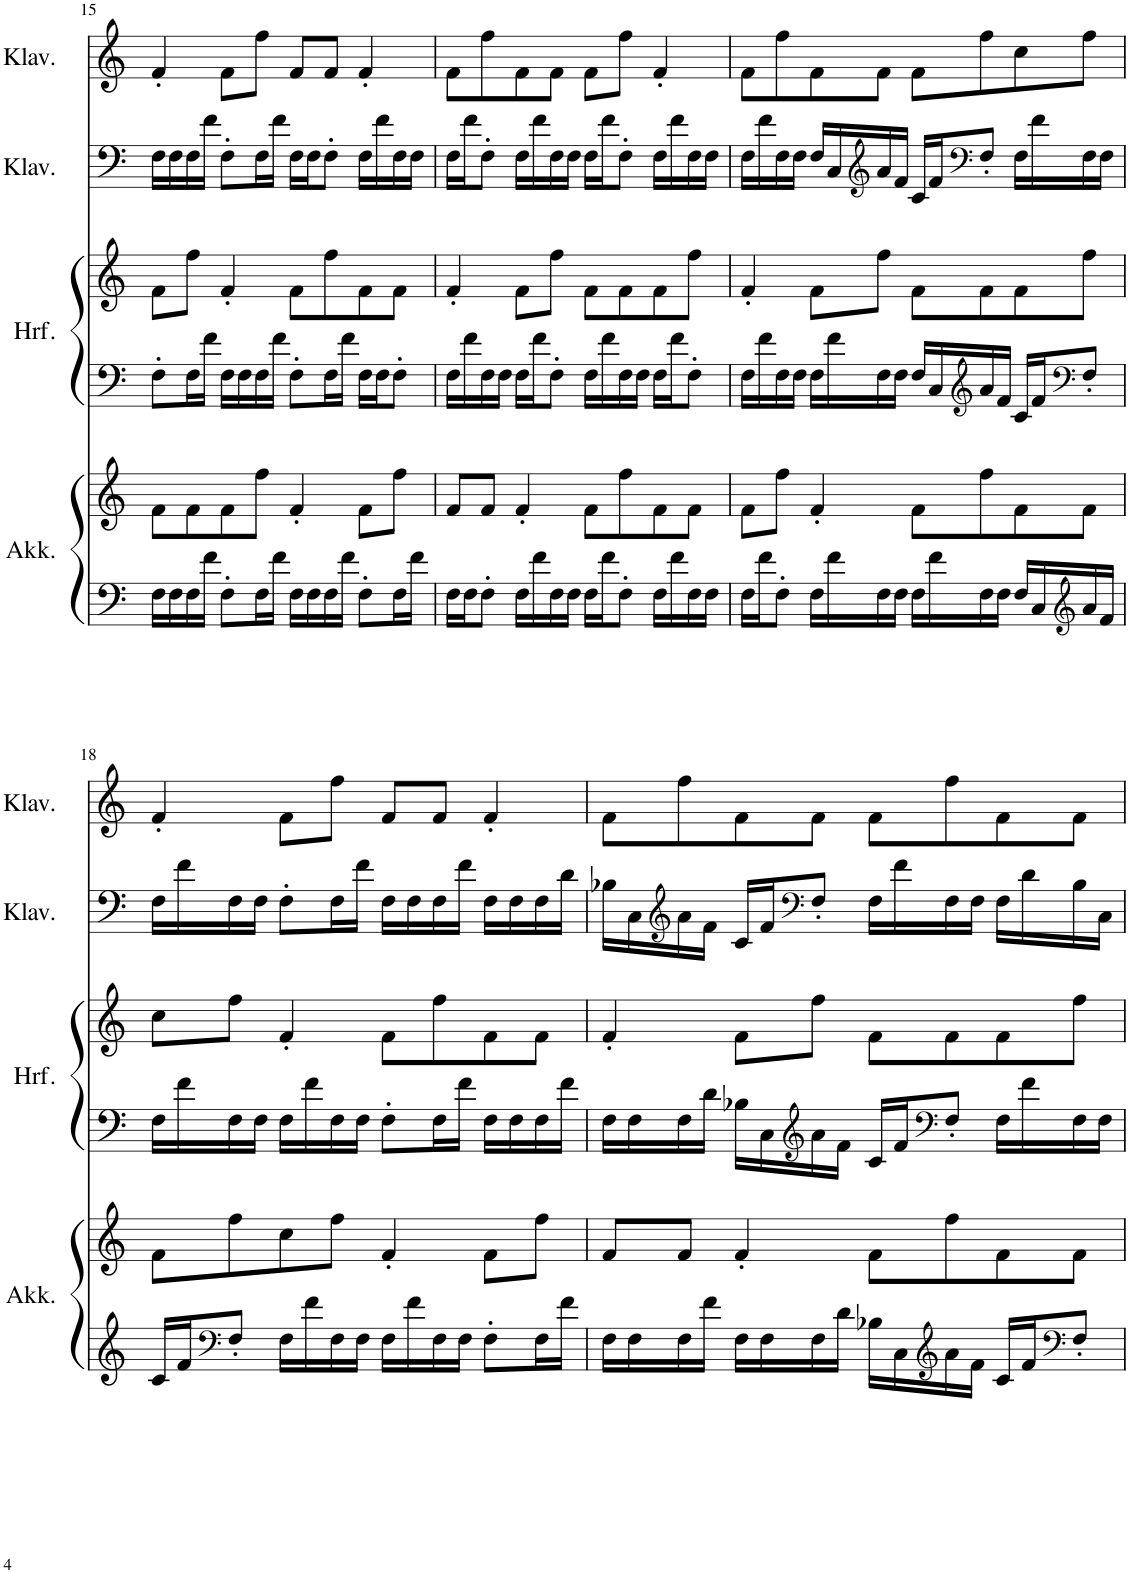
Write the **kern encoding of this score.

**kern	**kern	**kern	**kern	**kern	**kern
*part4	*part4	*part3	*part3	*part2	*part1
*staff6	*staff5	*staff4	*staff3	*staff2	*staff1
*I"Akkordeon	*	*I"Harfe	*	*I"Klavier	*I"Klavier
*I'Akk.	*	*I'Hrf.	*	*I'Klav.	*I'Klav.
!!LO:PB:g=z
*clefF4	*clefG2	*clefF4	*clefG2	*clefG2	*clefG2
*k[]	*k[]	*k[]	*k[]	*k[]	*k[]
*M4/4	*M4/4	*M4/4	*M4/4	*M4/4	*M4/4
=15	=15	=15	=15	=15	=15
16F\LL	8f\L	8F'\L	8f\L	16F\LL	4f'/
16F\	.	.	.	16F\	.
16F\	8f\	16F\L	8ff\J	16F\	.
16f\JJ	.	16f\JJ	.	16f\JJ	.
8F'\L	8f\	16F\LL	4f'/	8F'\L	8f\L
.	.	16F\	.	.	.
16F\L	8ff\J	16F\	.	16F\L	8ff\J
16f\JJ	.	16f\JJ	.	16f\JJ	.
16F\LL	4f'/	8F'\L	8f\L	16F\LL	8f/L
16F\	.	.	.	16F\J	.
16F\	.	16F\L	8ff\	8F'\J	8f/J
16f\JJ	.	16f\JJ	.	.	.
8F'\L	8f\L	16F\LL	8f\	16F\LL	4f'/
.	.	16F\J	.	16f\	.
16F\L	8ff\J	8F'\J	8f\J	16F\	.
16f\JJ	.	.	.	16F\JJ	.
=16	=16	=16	=16	=16	=16
16F\LL	8f/L	16F\LL	4f'/	16F\LL	8f\L
16F\J	.	16f\	.	16f\J	.
8F'\J	8f/J	16F\	.	8F'\J	8ff\
.	.	16F\JJ	.	.	.
16F\LL	4f'/	16F\LL	8f\L	16F\LL	8f\
16f\	.	16f\J	.	16f\	.
16F\	.	8F'\J	8ff\J	16F\	8f\J
16F\JJ	.	.	.	16F\JJ	.
16F\LL	8f\L	16F\LL	8f\L	16F\LL	8f\L
16f\J	.	16f\	.	16f\J	.
8F'\J	8ff\	16F\	8f\	8F'\J	8ff\J
.	.	16F\JJ	.	.	.
16F\LL	8f\	16F\LL	8f\	16F\LL	4f'/
16f\	.	16f\J	.	16f\	.
16F\	8f\J	8F'\J	8ff\J	16F\	.
16F\JJ	.	.	.	16F\JJ	.
=17	=17	=17	=17	=17	=17
16F\LL	8f\L	16F\LL	4f'/	16F\LL	8f\L
16f\J	.	16f\	.	16f\	.
8F'\J	8ff\J	16F\	.	16F\	8ff\
.	.	16F\JJ	.	16F\JJ	.
16F\LL	4f'/	16F\LL	8f\L	16F/LL	8f\
16f\	.	16f\	.	16C/	.
*	*	*	*	*clefG2	*
16F\	.	16F\	8ff\J	16a/	8f\J
16F\JJ	.	16F\JJ	.	16f/JJ	.
16F\LL	8f\L	16F/LL	8f\L	16c/LL	8f\L
16f\	.	16C/	.	16f/J	.
*	*	*clefG2	*	*clefF4	*
16F\	8ff\	16a/	8f\	8F'/J	8ff\
16F\JJ	.	16f/JJ	.	.	.
16F/LL	8f\	16c/LL	8f\	16F\LL	8cc\
16C/	.	16f/J	.	16f\	.
*clefG2	*	*clefF4	*	*	*
16a/	8f\J	8F'/J	8ff\J	16F\	8ff\J
16f/JJ	.	.	.	16F\JJ	.
!!LO:LB:g=z
=18	=18	=18	=18	=18	=18
16c/LL	8f\L	16F\LL	8cc\L	16F\LL	4f'/
16f/J	.	16f\	.	16f\	.
*clefF4	*	*	*	*	*
8F'/J	8ff\	16F\	8ff\J	16F\	.
.	.	16F\JJ	.	16F\JJ	.
16F\LL	8cc\	16F\LL	4f'/	8F'\L	8f\L
16f\	.	16f\	.	.	.
16F\	8ff\J	16F\	.	16F\L	8ff\J
16F\JJ	.	16F\JJ	.	16f\JJ	.
16F\LL	4f'/	8F'\L	8f\L	16F\LL	8f/L
16f\	.	.	.	16F\	.
16F\	.	16F\L	8ff\	16F\	8f/J
16F\JJ	.	16f\JJ	.	16f\JJ	.
8F'\L	8f\L	16F\LL	8f\	16F\LL	4f'/
.	.	16F\	.	16F\	.
16F\L	8ff\J	16F\	8f\J	16F\	.
16f\JJ	.	16f\JJ	.	16d\JJ	.
=19	=19	=19	=19	=19	=19
16F\LL	8f/L	16F\LL	4f'/	16B-X\LL	8f\L
16F\	.	16F\	.	16C\	.
*	*	*	*	*clefG2	*
16F\	8f/J	16F\	.	16a\	8ff\
16f\JJ	.	16d\JJ	.	16f\JJ	.
16F\LL	4f'/	16B-X\LL	8f\L	16c/LL	8f\
16F\	.	16C\	.	16f/J	.
*	*	*clefG2	*	*clefF4	*
16F\	.	16a\	8ff\J	8F'/J	8f\J
16d\JJ	.	16f\JJ	.	.	.
16B-X\LL	8f\L	16c/LL	8f\L	16F\LL	8f\L
16C\	.	16f/J	.	16f\	.
*clefG2	*	*clefF4	*	*	*
16a\	8ff\	8F'/J	8f\	16F\	8ff\
16f\JJ	.	.	.	16F\JJ	.
16c/LL	8f\	16F\LL	8f\	16F\LL	8f\
16f/J	.	16f\	.	16d\	.
*clefF4	*	*	*	*	*
8F'/J	8f\J	16F\	8ff\J	16B-\	8f\J
.	.	16F\JJ	.	16C\JJ	.
=	=	=	=	=	=
*-	*-	*-	*-	*-	*-
